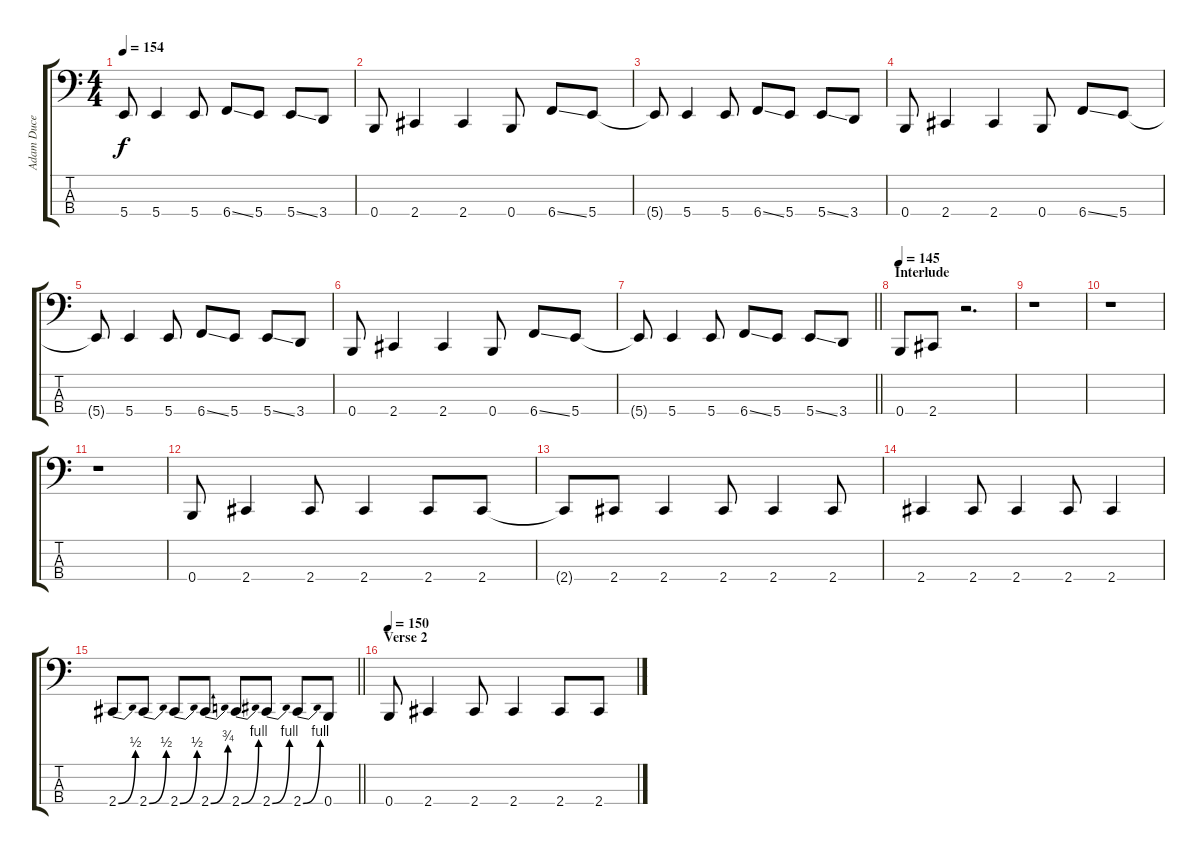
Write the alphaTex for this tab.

\track ("Adam Duce" "Adam Duce") {instrument electricbasspick}
\staff {score tabs}
\tuning (E2 B1 Gb1 B0) {hide}
\ts (4 4)
\tempo 154
\clef f4
\ks c
5.4{t}.8{dy f} 5.4.4 5.4.8 6.4{ss}.8 5.4.8 5.4{ss}.8 3.4.8 |
0.4.8 2.4.4 2.4.4 0.4.8 6.4{ss}.8 5.4.8 |
5.4{t}.8 5.4.4 5.4.8 6.4{ss}.8 5.4.8 5.4{ss}.8 3.4.8 |
0.4.8 2.4.4 2.4.4 0.4.8 6.4{ss}.8 5.4.8 |
5.4{t}.8 5.4.4 5.4.8 6.4{ss}.8 5.4.8 5.4{ss}.8 3.4.8 |
0.4.8 2.4.4 2.4.4 0.4.8 6.4{ss}.8 5.4.8 |
\barLineRight lightlight
5.4{t}.8 5.4.4 5.4.8 6.4{ss}.8 5.4.8 5.4{ss}.8 3.4.8 |
\section ("" "Interlude")
\tempo 145
0.4.8 2.4.8 r.2{d} |
r.1 |
r.1 |
r.1 |
0.4.8 2.4.4 2.4.8 2.4.4 2.4.8 2.4.8 |
2.4{t}.8 2.4.8 2.4.4 2.4.8 2.4.4 2.4.8 |
2.4.4 2.4.8 2.4.4 2.4.8 2.4.4 |
\barLineRight lightlight
2.4{be (bend 0 0 60 2)}.8 2.4{be (bend 0 0 60 2)}.8 2.4{be (bend 0 0 60 2)}.8 2.4{be (bend 0 0 60 3)}.8 2.4{be (bend 0 0 60 4)}.8 2.4{be (bend 0 0 60 4)}.8 2.4{be (bend 0 0 60 4)}.8 0.4.8 |
\section ("" "Verse 2")
\tempo 150
0.4.8 2.4.4 2.4.8 2.4.4 2.4.8 2.4.8
